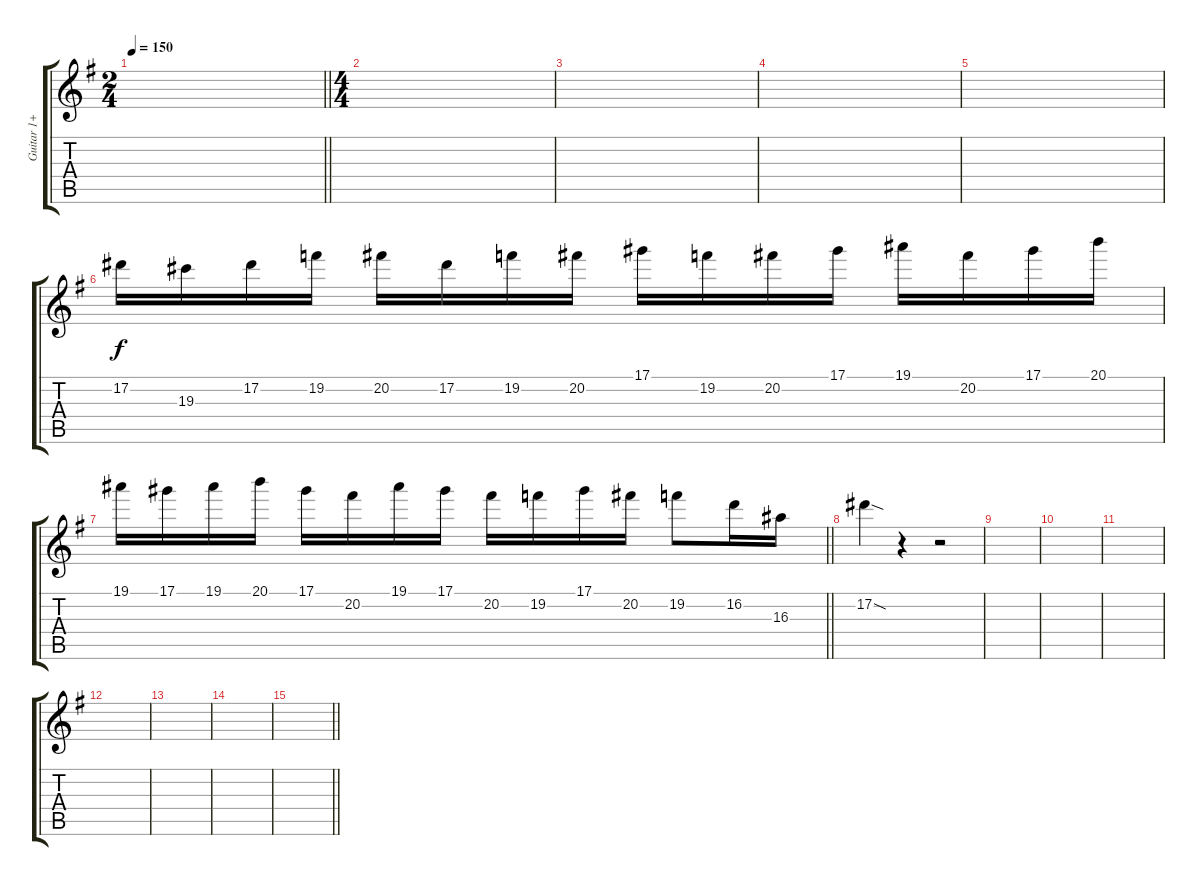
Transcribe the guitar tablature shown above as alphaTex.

\track ("Guitar 1+ (optional)" "Guitar 1+ ") {instrument distortionguitar}
\staff {score tabs}
\tuning (Eb4 Bb3 Gb3 Db3 Ab2 Eb2) {hide}
\ts (2 4)
\tempo 150
\clef g2
\barLineRight lightlight
\ks g
|
\ts (4 4)
|
|
|
|
17.2.16 19.3.16 17.2.16 19.2.16 20.2.16 17.2.16 19.2.16 20.2.16 17.1.16 19.2.16 20.2.16 17.1.16 19.1.16 20.2.16 17.1.16 20.1.16 |
\barLineRight lightlight
19.1.16 17.1.16 19.1.16 20.1.16 17.1.16 20.2.16 19.1.16 17.1.16 20.2.16 19.2.16 17.1.16 20.2.16 19.2.8 16.2.16 16.3.16 |
17.2{sod}.4 r.4 r.2 |
|
|
|
|
|
|
\barLineRight lightlight
